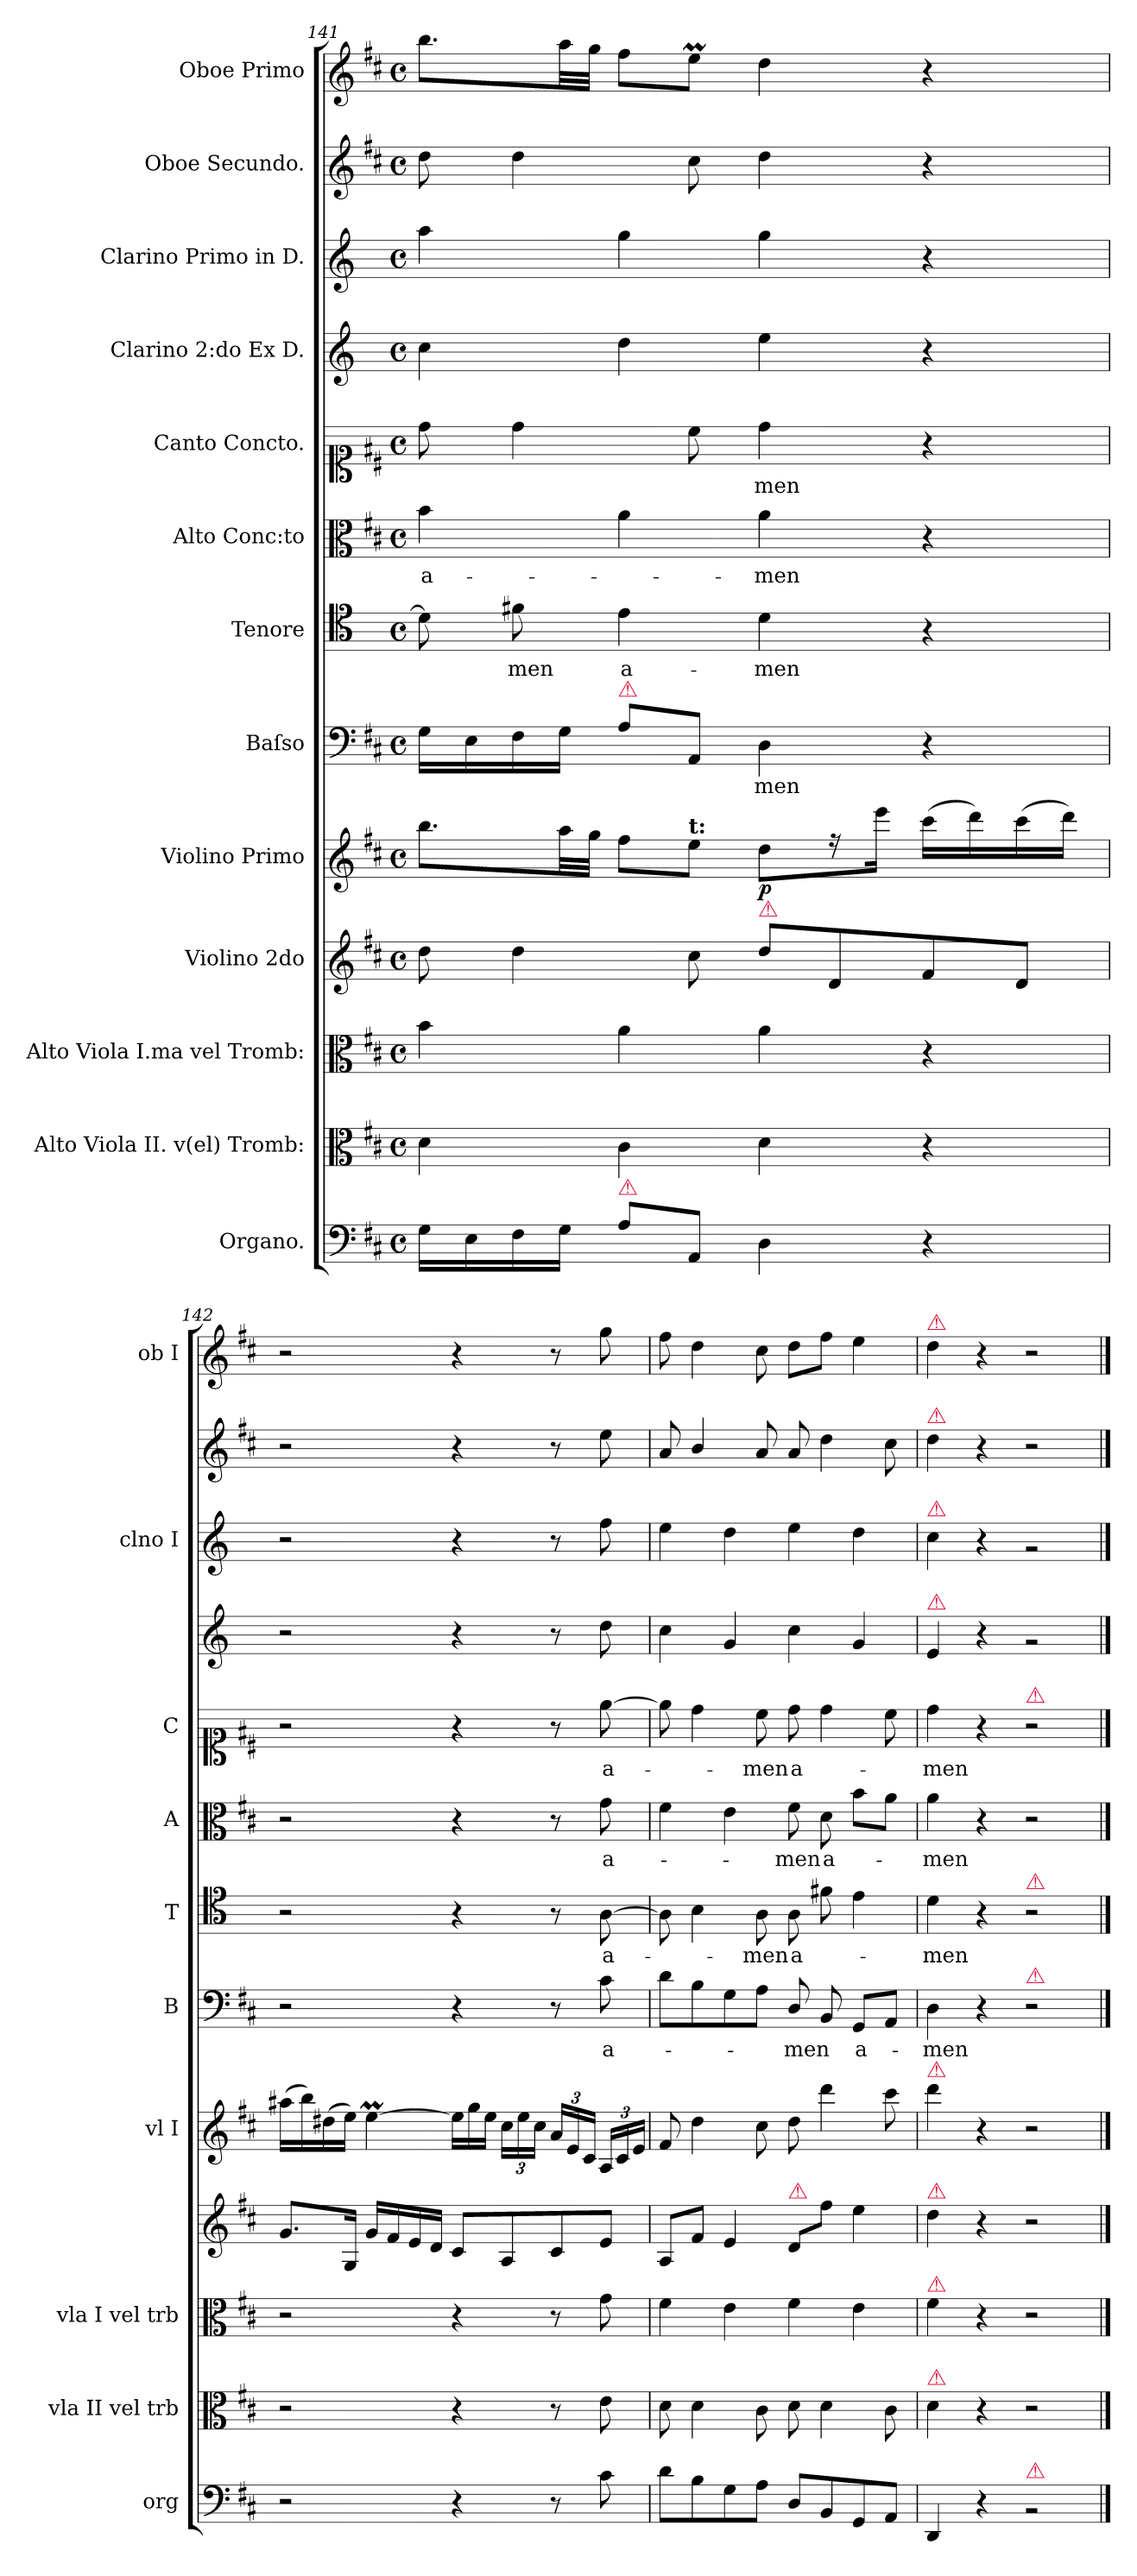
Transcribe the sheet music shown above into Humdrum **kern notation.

**kern	**kern	**kern	**kern	**dynam	**kern	**dynam	**kern	**text	**kern	**text	**kern	**text	**kern	**text	**kern	**kern	**kern	**kern
*part13	*part12	*part11	*part10	*part10	*part9	*part9	*part8	*part8	*part7	*part7	*part6	*part6	*part5	*part5	*part4	*part3	*part2	*part1
*staff13	*staff12	*staff11	*staff10	*staff10	*staff9	*staff9	*staff8	*staff8	*staff7	*staff7	*staff6	*staff6	*staff5	*staff5	*staff4	*staff3	*staff2	*staff1
*I"Organo.	*I"Alto Viola II. v(el) Tromb:	*I"Alto Viola I.ma vel Tromb:	*I"Violino 2do	*	*I"Violino Primo	*	*I"Baſso	*	*I"Tenore	*	*I"Alto Conc:to	*	*I"Canto Concto.	*	*I"Clarino 2:do Ex D.	*I"Clarino Primo in D.	*I"Oboe Secundo.	*I"Oboe Primo
*I'org	*I'vla II vel trb	*I'vla I vel trb	*	*	*I'vl I	*	*I'B	*	*I'T	*	*I'A	*	*I'C	*	*	*I'clno I	*	*I'ob I
*clefF4	*clefC3	*clefC3	*clefG2	*	*clefG2	*	*clefF4	*	*clefC4	*	*clefC3	*	*clefC1	*	*clefG2	*clefG2	*clefG2	*clefG2
*	*	*	*	*	*	*	*	*	*	*	*	*	*	*	*ITrd-1c-2	*ITrd-1c-2	*	*
*k[f#c#]	*k[f#c#]	*k[f#c#]	*k[f#c#]	*	*k[f#c#]	*	*k[f#c#]	*	*k[]	*	*k[f#c#]	*	*k[f#c#]	*	*k[f#c#]	*k[f#c#]	*k[f#c#]	*k[f#c#]
*M4/4	*M4/4	*M4/4	*M4/4	*	*M4/4	*	*M4/4	*	*M4/4	*	*M4/4	*	*M4/4	*	*M4/4	*M4/4	*M4/4	*M4/4
*met(c)	*met(c)	*met(c)	*met(c)	*	*met(c)	*	*met(c)	*	*met(c)	*	*met(c)	*	*met(c)	*	*met(c)	*met(c)	*met(c)	*met(c)
=141	=141	=141	=141	=141	=141	=141	=141	=141	=141	=141	=141	=141	=141	=141	=141	=141	=141	=141
!	!	!	!	!	!	!	!	!	!	!	!	!LO:LY:i	!	!	!	!	!	!
16G\LL	4d\	4b\	8dd\	.	8.bb\L	.	16G\LL	.	8d\]	.	4b\	a-	8dd\	.	4dd\	4bb\	8dd\	8.bb\L
16E\	.	.	.	.	.	.	16E\	.	.	.	.	.	.	.	.	.	.	.
16F#\	.	.	4dd\	.	.	.	16F#\	.	8f#\	-men	.	.	4dd\	.	.	.	4dd\	.
16G\JJ	.	.	.	.	32aa\LL	.	16G\JJ	.	.	.	.	.	.	.	.	.	.	32aa\LL
.	.	.	.	.	32gg\JJJ	.	.	.	.	.	.	.	.	.	.	.	.	32gg\JJJ
!	!	!	!	!	!	!	!LO:TX:a:color=crimson:t=⚠	!	!	!	!	!	!	!	!	!	!	!
!LO:TX:a:color=crimson:t=⚠	!	!	!	!	!	!	!	!	!	!	!	!	!	!	!	!	!	!
8A\L	4c#\	4a\	.	.	8ff#\L	.	8A\L	.	4e\	a-	4a\	.	.	.	4ee\	4aa\	.	8ff#\L
!	!	!	!	!	!LO:TX:a:B:t=t&colon;	!	!	!	!	!	!	!	!	!	!	!	!	!
8AA/J	.	.	8cc#\	.	8ee\J	.	8AA/J	.	.	.	.	.	8cc#\	.	.	.	8cc#\	8eeM\J
!	!	!	!LO:TX:a:color=crimson:t=⚠	!	!	!	!	!	!	!	!	!	!	!	!	!	!	!
!	!	!	!	!	!	!LO:DY:b	!	!	!	!	!	!LO:LY:i	!	!	!	!	!	!
4D\	4d\	4a\	8dd\L	p&colon;	8dd\L	p	4D\	-men	4d\	-men	4a\	-men	4dd\	-men	4ff#\	4aa\	4dd\	4dd\
.	.	.	8d/	.	16r	.	.	.	.	.	.	.	.	.	.	.	.	.
.	.	.	.	.	16eee\Jk	.	.	.	.	.	.	.	.	.	.	.	.	.
4r	4r	4r	8f#/	.	(16ccc#\LL	.	4r	.	4r	.	4r	.	4r	.	4r	4r	4r	4r
.	.	.	.	.	16ddd\)	.	.	.	.	.	.	.	.	.	.	.	.	.
.	.	.	8d\J	.	(16ccc#\	.	.	.	.	.	.	.	.	.	.	.	.	.
.	.	.	.	.	16ddd\JJ)	.	.	.	.	.	.	.	.	.	.	.	.	.
=142	=142	=142	=142	=142	=142	=142	=142	=142	=142	=142	=142	=142	=142	=142	=142	=142	=142	=142
2r	2r	2r	8.g/L	.	(16aa#X\LL	.	2r	.	2r	.	2r	.	2r	.	2r	2r	2r	2r
.	.	.	.	.	16bb\)	.	.	.	.	.	.	.	.	.	.	.	.	.
.	.	.	.	.	(16dd#X\	.	.	.	.	.	.	.	.	.	.	.	.	.
.	.	.	16G/Jk	.	16ee\JJ)	.	.	.	.	.	.	.	.	.	.	.	.	.
.	.	.	16g/LL	.	[4eeM\	.	.	.	.	.	.	.	.	.	.	.	.	.
.	.	.	16f#/	.	.	.	.	.	.	.	.	.	.	.	.	.	.	.
.	.	.	16e/	.	.	.	.	.	.	.	.	.	.	.	.	.	.	.
.	.	.	16d/JJ	.	.	.	.	.	.	.	.	.	.	.	.	.	.	.
*	*	*	*	*	*Xtuplet	*	*	*	*	*	*	*	*	*	*	*	*	*
4r	4r	4r	8c#/L	fo	24ee\LL]	.	4r	.	4r	.	4r	.	4r	.	4r	4r	4r	4r
.	.	.	.	.	24gg\	.	.	.	.	.	.	.	.	.	.	.	.	.
.	.	.	.	.	24ee\JJ	.	.	.	.	.	.	.	.	.	.	.	.	.
*	*	*	*	*	*tuplet	*	*	*	*	*	*	*	*	*	*	*	*	*
.	.	.	8A/	.	24cc#\LL	.	.	.	.	.	.	.	.	.	.	.	.	.
.	.	.	.	.	24ee\	.	.	.	.	.	.	.	.	.	.	.	.	.
.	.	.	.	.	24cc#\JJ	.	.	.	.	.	.	.	.	.	.	.	.	.
8r	8r	8r	8c#/	.	24a/LL	.	8r	.	8r	.	8r	.	8r	.	8r	8r	8r	8r
.	.	.	.	.	24e/	.	.	.	.	.	.	.	.	.	.	.	.	.
.	.	.	.	.	24c#/JJ	.	.	.	.	.	.	.	.	.	.	.	.	.
8c#\	8e\	8g\	8e/J	.	24A/LL	.	8c#\	a-	[8A\	a-	8g\	a-	[8ee\	a-	8ee\	8gg\	8ee\	8gg\
.	.	.	.	.	24c#/	.	.	.	.	.	.	.	.	.	.	.	.	.
.	.	.	.	.	24e/JJ	.	.	.	.	.	.	.	.	.	.	.	.	.
=143	=143	=143	=143	=143	=143	=143	=143	=143	=143	=143	=143	=143	=143	=143	=143	=143	=143	=143
8d\L	8d\	4f#\	8A/L	.	8f#/	.	8d\L	.	8A\]	.	4f#\	.	8ee\]	.	4dd\	4ff#\	8a/	8ff#\
8B\	4d\	.	8f#/J	.	4dd\	.	8B\	.	4B\	.	.	.	4dd\	.	.	.	4b/	4dd\
8G\	.	4e\	4e/	.	.	.	8G\	.	.	.	4e\	.	.	.	4a/	4ee\	.	.
8A\J	8c#\	.	.	.	8cc#\	.	8A\J	.	8A\	-men	.	.	8cc#\	-men	.	.	8a/	8cc#\
!	!	!	!LO:TX:a:color=crimson:t=⚠	!	!	!	!	!	!	!	!	!	!	!	!	!	!	!
8D/L	8d\	4f#\	8d/L	.	8dd\	.	8D/	-men	8A\	a-	8f#\	-men	8dd\	a-	4dd\	4ff#\	8a/	8dd\L
8BB/	4d\	.	8ff#\J	.	4ddd\	.	8BB/	.	8f#\	.	8d\	a-	4dd\	.	.	.	4dd\	8ff#\J
8GG/	.	4e\	4ee\	.	.	.	8GG/L	a-	4e\	.	8b\L	.	.	.	4a/	4ee\	.	4ee\
8AA/J	8c#\	.	.	.	8ccc#\	.	8AA/J	.	.	.	8a\J	.	8cc#\	.	.	.	8cc#\	.
=144	=144	=144	=144	=144	=144	=144	=144	=144	=144	=144	=144	=144	=144	=144	=144	=144	=144	=144
!	!	!	!	!	!	!	!	!	!	!	!	!	!	!	!	!	!	!LO:TX:a:color=crimson:t=⚠
!	!	!	!	!	!	!	!	!	!	!	!	!	!	!	!	!	!LO:TX:a:color=crimson:t=⚠	!
!	!	!	!	!	!	!	!	!	!	!	!	!	!	!	!	!LO:TX:a:color=crimson:t=⚠	!	!
!	!	!	!	!	!	!	!	!	!	!	!	!	!	!	!LO:TX:a:color=crimson:t=⚠	!	!	!
!	!	!	!	!	!LO:TX:a:color=crimson:t=⚠	!	!	!	!	!	!	!	!	!	!	!	!	!
!	!	!	!LO:TX:a:color=crimson:t=⚠	!	!	!	!	!	!	!	!	!	!	!	!	!	!	!
!	!	!LO:TX:a:color=crimson:t=⚠	!	!	!	!	!	!	!	!	!	!	!	!	!	!	!	!
!	!LO:TX:a:color=crimson:t=⚠	!	!	!	!	!	!	!	!	!	!	!	!	!	!	!	!	!
4DD/	4d\	4f#\	4dd\	.	4ddd\	.	4D\	-men	4d\	-men	4a\	-men	4dd\	-men	4f#/	4dd\	4dd\	4dd\
4r	4r	4r	4r	.	4r	.	4r	.	4r	.	4r	.	4r	.	4r	4r	4r	4r
!	!	!	!	!	!	!	!	!	!	!	!	!	!LO:TX:a:color=crimson:t=⚠	!	!	!	!	!
!	!	!	!	!	!	!	!	!	!LO:TX:a:color=crimson:t=⚠	!	!	!	!	!	!	!	!	!
!	!	!	!	!	!	!	!LO:TX:a:color=crimson:t=⚠	!	!	!	!	!	!	!	!	!	!	!
!LO:TX:a:color=crimson:t=⚠	!	!	!	!	!	!	!	!	!	!	!	!	!	!	!	!	!	!
2rBB	2r	2r	2r	.	2r	.	2r	.	2r	.	2r	.	2r	.	2rg	2rg	2r	2r
==	==	==	==	==	==	==	==	==	==	==	==	==	==	==	==	==	==	==
*-	*-	*-	*-	*-	*-	*-	*-	*-	*-	*-	*-	*-	*-	*-	*-	*-	*-	*-
